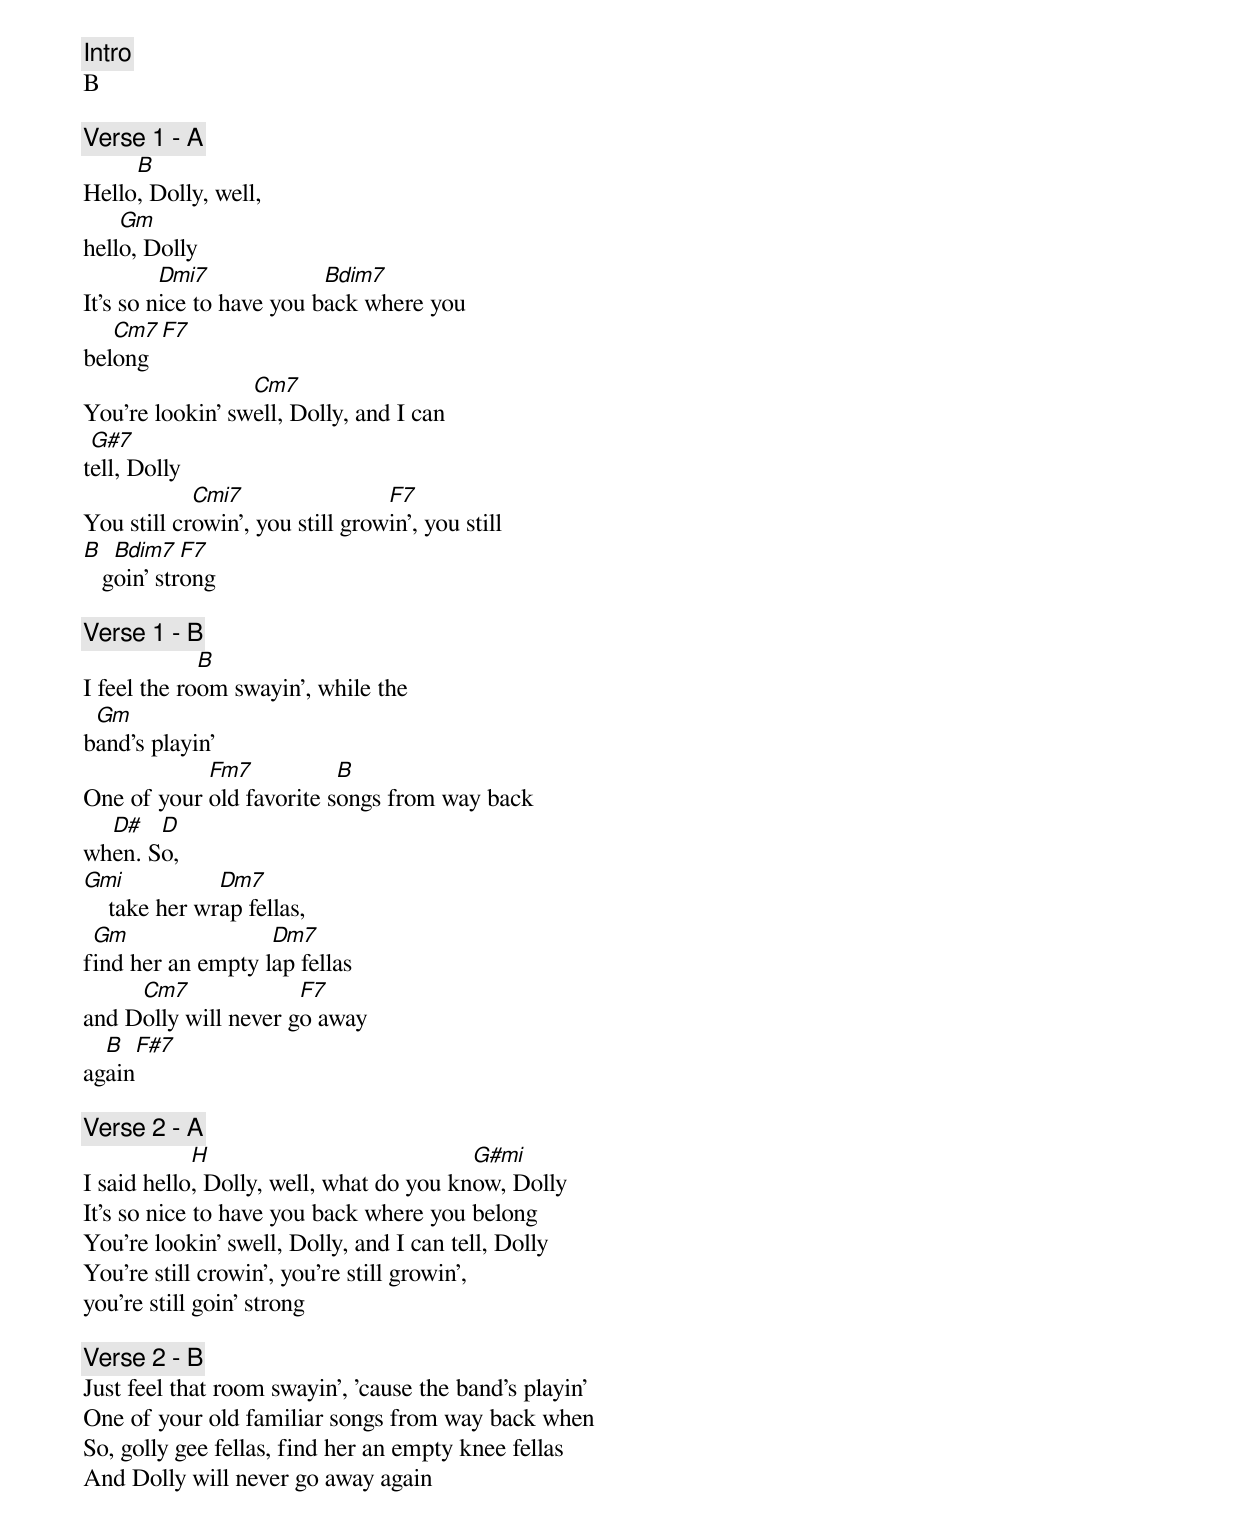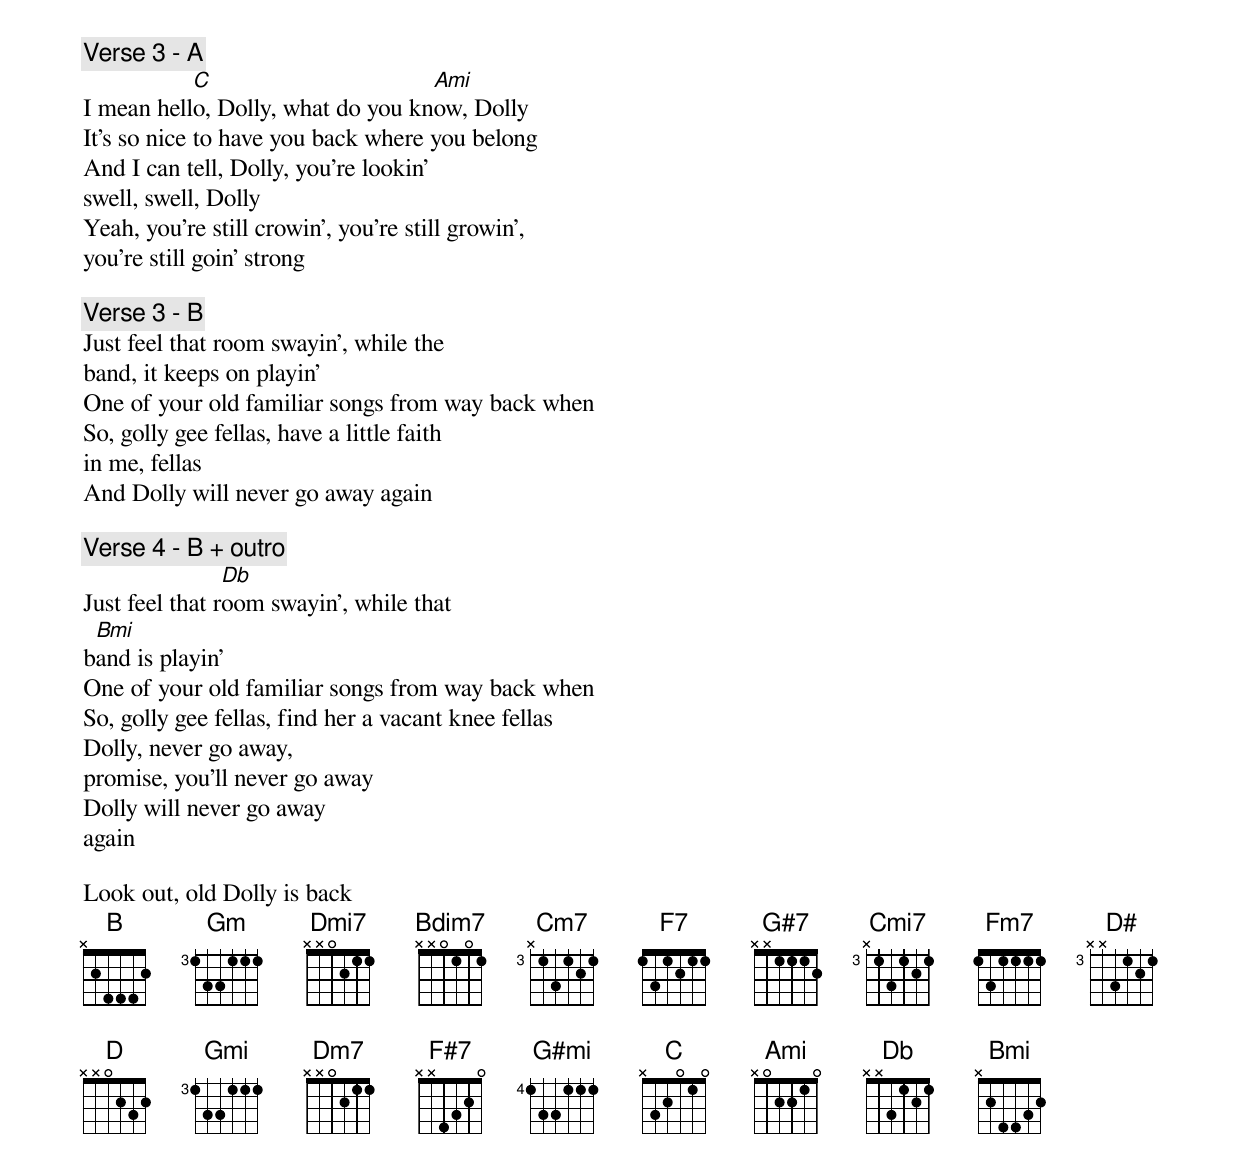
[Intro]
B

[Verse 1 - A]
     B
Hello, Dolly, well,
    Gm
hello, Dolly
         Dmi7             Bdim7
It's so nice to have you back where you
   Cm7   F7
belong
                 Cm7
You're lookin' swell, Dolly, and I can
 G#7
tell, Dolly
            Cmi7                 F7
You still crowin', you still growin', you still
B   Bdim7   F7
   goin' strong

[Verse 1 - B]
             B
I feel the room swayin', while the
 Gm
band's playin'
            Fm7           B
One of your old favorite songs from way back
  D#   D
when. So,
Gmi            Dm7
    take her wrap fellas,
 Gm                Dm7
find her an empty lap fellas
     Cm7              F7
and Dolly will never go away
  B    F#7
again

[Verse 2 - A]
            H                            G#mi
I said hello, Dolly, well, what do you know, Dolly
It's so nice to have you back where you belong
You're lookin' swell, Dolly, and I can tell, Dolly
You're still crowin', you're still growin',
you're still goin' strong

[Verse 2 - B]
Just feel that room swayin', 'cause the band's playin'
One of your old familiar songs from way back when
So, golly gee fellas, find her an empty knee fellas
And Dolly will never go away again

[Verse 3 - A]
           C                       Ami
I mean hello, Dolly, what do you know, Dolly
It's so nice to have you back where you belong
And I can tell, Dolly, you're lookin'
swell, swell, Dolly
Yeah, you're still crowin', you're still growin',
you're still goin' strong

[Verse 3 - B]
Just feel that room swayin', while the
band, it keeps on playin'
One of your old familiar songs from way back when
So, golly gee fellas, have a little faith
in me, fellas
And Dolly will never go away again

[Verse 4 - B + outro]
                Db
Just feel that room swayin', while that
 Bmi
band is playin'
One of your old familiar songs from way back when
So, golly gee fellas, find her a vacant knee fellas
Dolly, never go away,
promise, you'll never go away
Dolly will never go away
again

Look out, old Dolly is back
